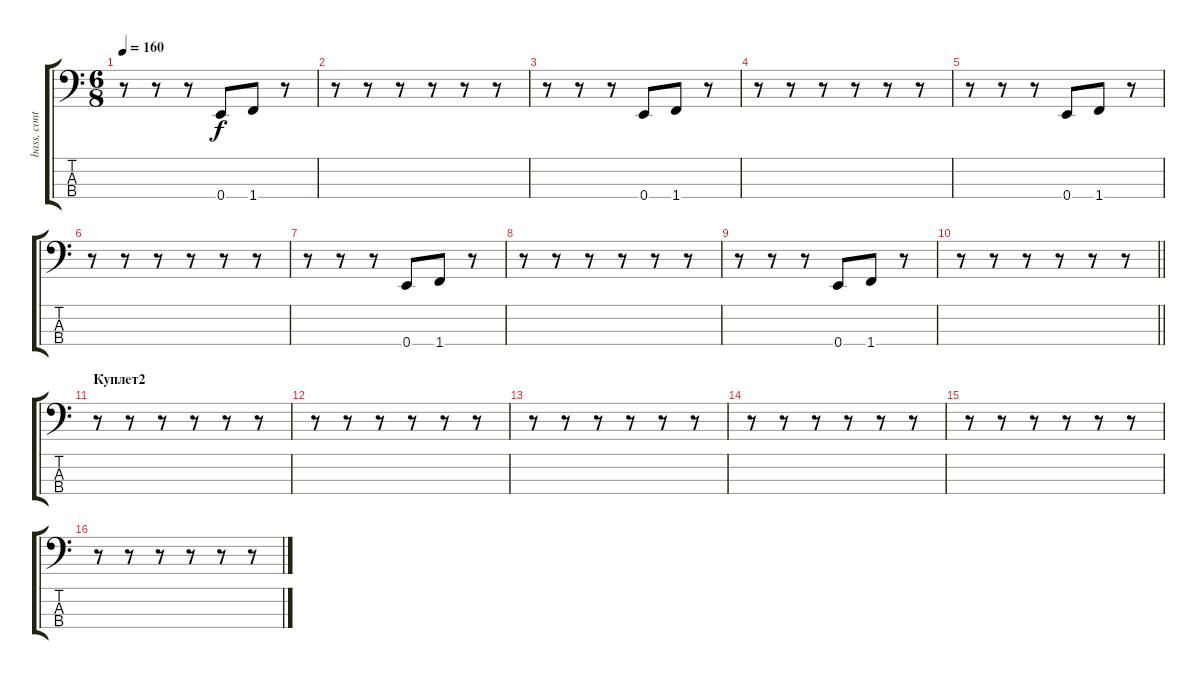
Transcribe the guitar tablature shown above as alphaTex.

\track ("bass, contrabass" "bass, cont") {instrument electricbassfinger}
\staff {score tabs}
\tuning (G2 D2 A1 E1) {hide}
\ts (6 8)
\tempo 160
\clef f4
\ks c
r.8{dy f} r.8 r.8 0.4.8 1.4.8 r.8 |
r.8 r.8 r.8 r.8 r.8 r.8 |
r.8 r.8 r.8 0.4.8 1.4.8 r.8 |
r.8 r.8 r.8 r.8 r.8 r.8 |
r.8 r.8 r.8 0.4.8 1.4.8 r.8 |
r.8 r.8 r.8 r.8 r.8 r.8 |
r.8 r.8 r.8 0.4.8 1.4.8 r.8 |
r.8 r.8 r.8 r.8 r.8 r.8 |
r.8 r.8 r.8 0.4.8 1.4.8 r.8 |
\barLineRight lightlight
r.8 r.8 r.8 r.8 r.8 r.8 |
\section ("" "Куплет2")
r.8 r.8 r.8 r.8 r.8 r.8 |
r.8 r.8 r.8 r.8 r.8 r.8 |
r.8 r.8 r.8 r.8 r.8 r.8 |
r.8 r.8 r.8 r.8 r.8 r.8 |
r.8 r.8 r.8 r.8 r.8 r.8 |
r.8 r.8 r.8 r.8 r.8 r.8
